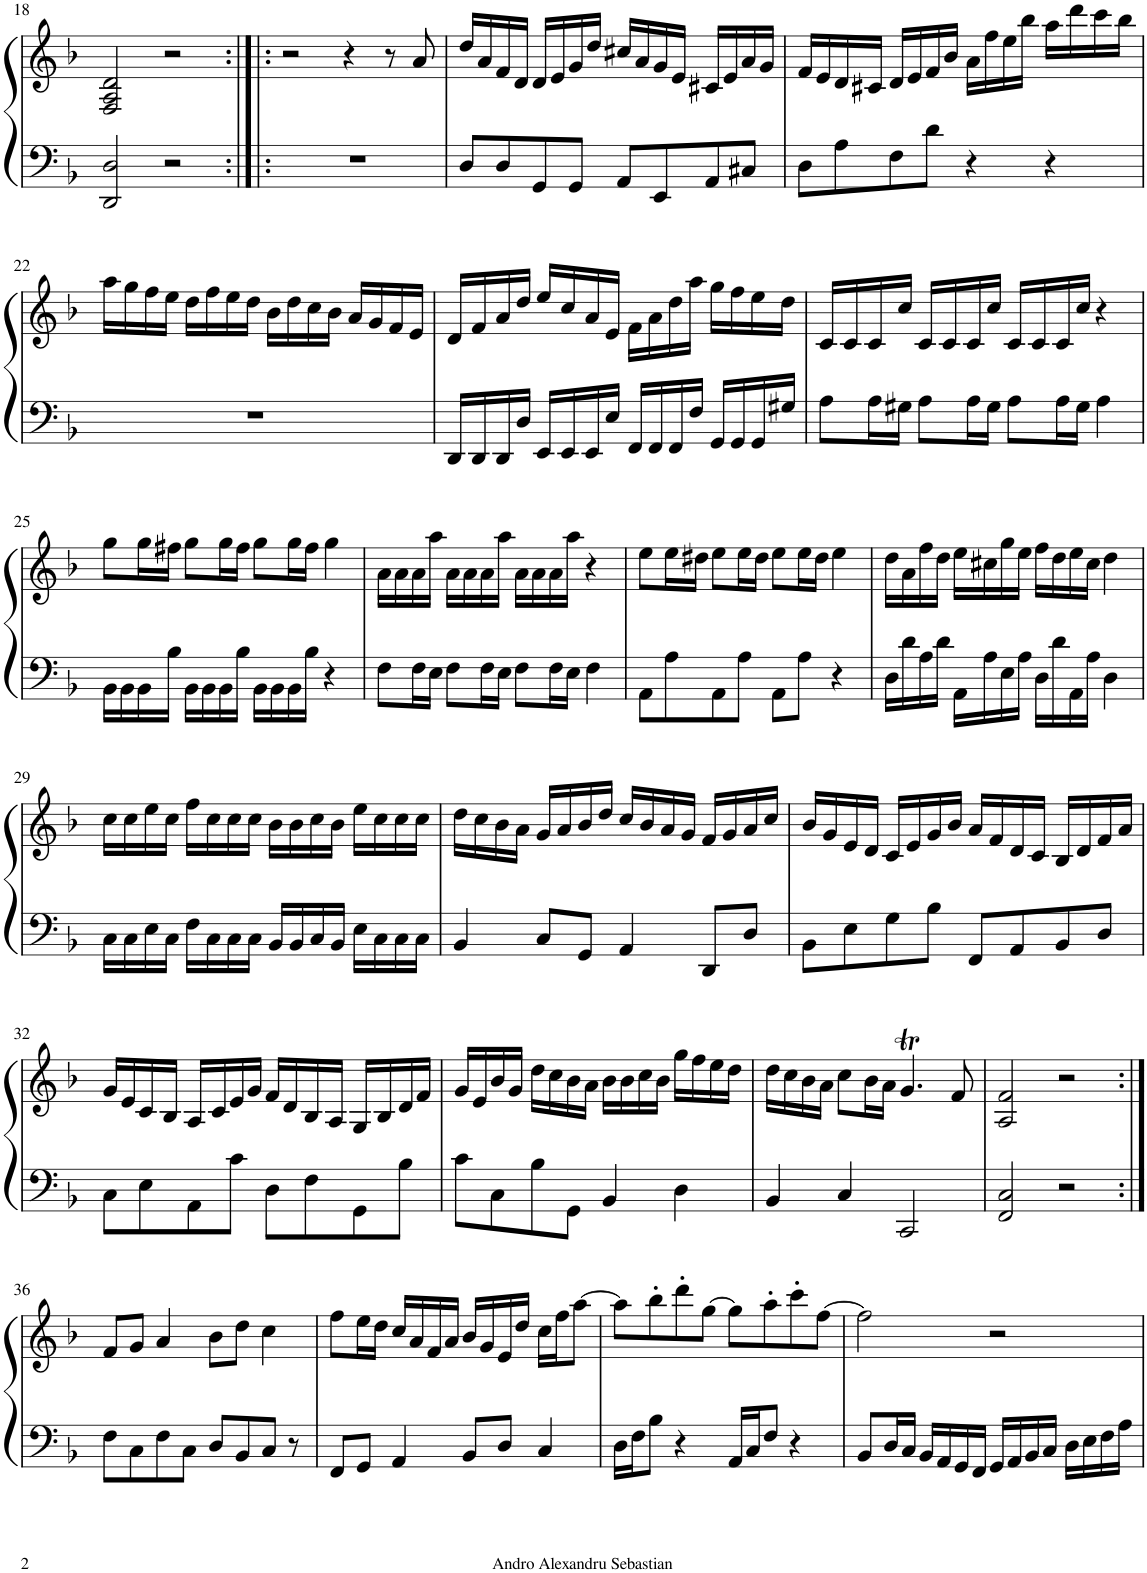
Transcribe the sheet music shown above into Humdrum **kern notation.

**kern	**kern
*part1	*part1
*staff2	*staff1
*I"Pian	*
*I'Pian	*
!!LO:PB:g=z
*clefF4	*clefG2
*k[b-]	*k[b-]
*M4/4	*M4/4
=18	=18
2DD/ 2D/	2F/ 2A/ 2d/
2r	2r
=19:|!|:	=19:|!|:
1r	2r
.	4r
.	8r
.	8a/
=20	=20
8D/L	16dd/LL
.	16a/
8D/	16f/
.	16d/JJ
8GG/	16d/LL
.	16e/
8GG/J	16g/
.	16dd/JJ
8AA/L	16cc#X/LL
.	16a/
8EE/	16g/
.	16e/JJ
8AA/	16c#X/LL
.	16e/
8C#X/J	16a/
.	16g/JJ
=21	=21
8D\L	16f/LL
.	16e/
8A\	16d/
.	16c#X/JJ
8F\	16d/LL
.	16e/
8d\J	16f/
.	16b-/JJ
4r	16a\LL
.	16ff\
.	16ee\
.	16bb-\JJ
4r	16aa\LL
.	16ddd\
.	16ccc\
.	16bb-\JJ
!!LO:LB:g=z
=22	=22
1r	16aa\LL
.	16gg\
.	16ff\
.	16ee\JJ
.	16dd\LL
.	16ff\
.	16ee\
.	16dd\JJ
.	16b-\LL
.	16dd\
.	16cc\
.	16b-\JJ
.	16a/LL
.	16g/
.	16f/
.	16e/JJ
=23	=23
16DD/LL	16d/LL
16DD/	16f/
16DD/	16a/
16D/JJ	16dd/JJ
16EE/LL	16ee/LL
16EE/	16cc/
16EE/	16a/
16E/JJ	16e/JJ
16FF/LL	16f\LL
16FF/	16a\
16FF/	16dd\
16F/JJ	16aa\JJ
16GG/LL	16gg\LL
16GG/	16ff\
16GG/	16ee\
16G#X/JJ	16dd\JJ
=24	=24
8A\L	16c/LL
.	16c/
16A\L	16c/
16G#X\JJ	16cc/JJ
8A\L	16c/LL
.	16c/
16A\L	16c/
16G#\JJ	16cc/JJ
8A\L	16c/LL
.	16c/
16A\L	16c/
16G#\JJ	16cc/JJ
4A\	4r
!!LO:LB:g=z
=25	=25
16BB-\LL	8gg\L
16BB-\	.
16BB-\	16gg\L
16B-\JJ	16ff#X\JJ
16BB-\LL	8gg\L
16BB-\	.
16BB-\	16gg\L
16B-\JJ	16ff#\JJ
16BB-\LL	8gg\L
16BB-\	.
16BB-\	16gg\L
16B-\JJ	16ff#\JJ
4r	4gg\
=26	=26
8F\L	16a\LL
.	16a\
16F\L	16a\
16E\JJ	16aa\JJ
8F\L	16a\LL
.	16a\
16F\L	16a\
16E\JJ	16aa\JJ
8F\L	16a\LL
.	16a\
16F\L	16a\
16E\JJ	16aa\JJ
4F\	4r
=27	=27
8AA\L	8ee\L
8A\	16ee\L
.	16dd#X\JJ
8AA\	8ee\L
8A\J	16ee\L
.	16dd#\JJ
8AA\L	8ee\L
8A\J	16ee\L
.	16dd#\JJ
4r	4ee\
=28	=28
16D\LL	16dd\LL
16d\	16a\
16A\	16ff\
16d\JJ	16dd\JJ
16AA\LL	16ee\LL
16A\	16cc#X\
16E\	16gg\
16A\JJ	16ee\JJ
16D\LL	16ff\LL
16d\	16dd\
16AA\	16ee\
16A\JJ	16cc#\JJ
4D\	4dd\
!!LO:LB:g=z
=29	=29
16C\LL	16cc\LL
16C\	16cc\
16E\	16ee\
16C\JJ	16cc\JJ
16F\LL	16ff\LL
16C\	16cc\
16C\	16cc\
16C\JJ	16cc\JJ
16BB-/LL	16b-\LL
16BB-/	16b-\
16C/	16cc\
16BB-/JJ	16b-\JJ
16E\LL	16ee\LL
16C\	16cc\
16C\	16cc\
16C\JJ	16cc\JJ
=30	=30
4BB-/	16dd\LL
.	16cc\
.	16b-\
.	16a\JJ
8C/L	16g/LL
.	16a/
8GG/J	16b-/
.	16dd/JJ
4AA/	16cc/LL
.	16b-/
.	16a/
.	16g/JJ
8DD/L	16f/LL
.	16g/
8D/J	16a/
.	16cc/JJ
=31	=31
8BB-\L	16b-/LL
.	16g/
8E\	16e/
.	16d/JJ
8G\	16c/LL
.	16e/
8B-\J	16g/
.	16b-/JJ
8FF/L	16a/LL
.	16f/
8AA/	16d/
.	16c/JJ
8BB-/	16B-/LL
.	16d/
8D/J	16f/
.	16a/JJ
!!LO:LB:g=z
=32	=32
8C\L	16g/LL
.	16e/
8E\	16c/
.	16B-/JJ
8AA\	16A/LL
.	16c/
8c\J	16e/
.	16g/JJ
8D\L	16f/LL
.	16d/
8F\	16B-/
.	16A/JJ
8GG\	16G/LL
.	16B-/
8B-\J	16d/
.	16f/JJ
=33	=33
8c\L	16g/LL
.	16e/
8C\	16b-/
.	16g/JJ
8B-\	16dd\LL
.	16cc\
8GG\J	16b-\
.	16a\JJ
4BB-/	16b-\LL
.	16b-\
.	16cc\
.	16b-\JJ
4D\	16gg\LL
.	16ff\
.	16ee\
.	16dd\JJ
=34	=34
4BB-/	16dd\LL
.	16cc\
.	16b-\
.	16a\JJ
4C/	8cc\L
.	16b-\L
.	16a\JJ
2CC/	4.gT/
.	8f/
=35	=35
2FF/ 2C/	2A/ 2f/
2r	2r
!!LO:LB:g=z
=36:|!	=36:|!
8F\L	8f/L
8C\	8g/J
8F\	4a/
8C\J	.
8D/L	8b-\L
8BB-/	8dd\J
8C/J	4cc\
8r	.
=37	=37
8FF/L	8ff\L
8GG/J	16ee\L
.	16dd\JJ
4AA/	16cc/LL
.	16a/
.	16f/
.	16a/JJ
8BB-/L	16b-/LL
.	16g/
8D/J	16e/
.	16dd/JJ
4C/	16cc\LL
.	16ff\J
.	[8aa\J
=38	=38
16D\LL	8aa\L]
16F\J	.
8B-\J	8bb-'\
4r	8ddd'\
.	[8gg\J
16AA/LL	8gg\L]
16C/J	.
8F/J	8aa'\
4r	8ccc'\
.	[8ff\J
=39	=39
8BB-/L	2ff\]
16D/L	.
16C/JJ	.
16BB-/LL	.
16AA/	.
16GG/	.
16FF/JJ	.
16GG/LL	2r
16AA/	.
16BB-/	.
16C/JJ	.
16D\LL	.
16E\	.
16F\	.
16A\JJ	.
=	=
*-	*-
